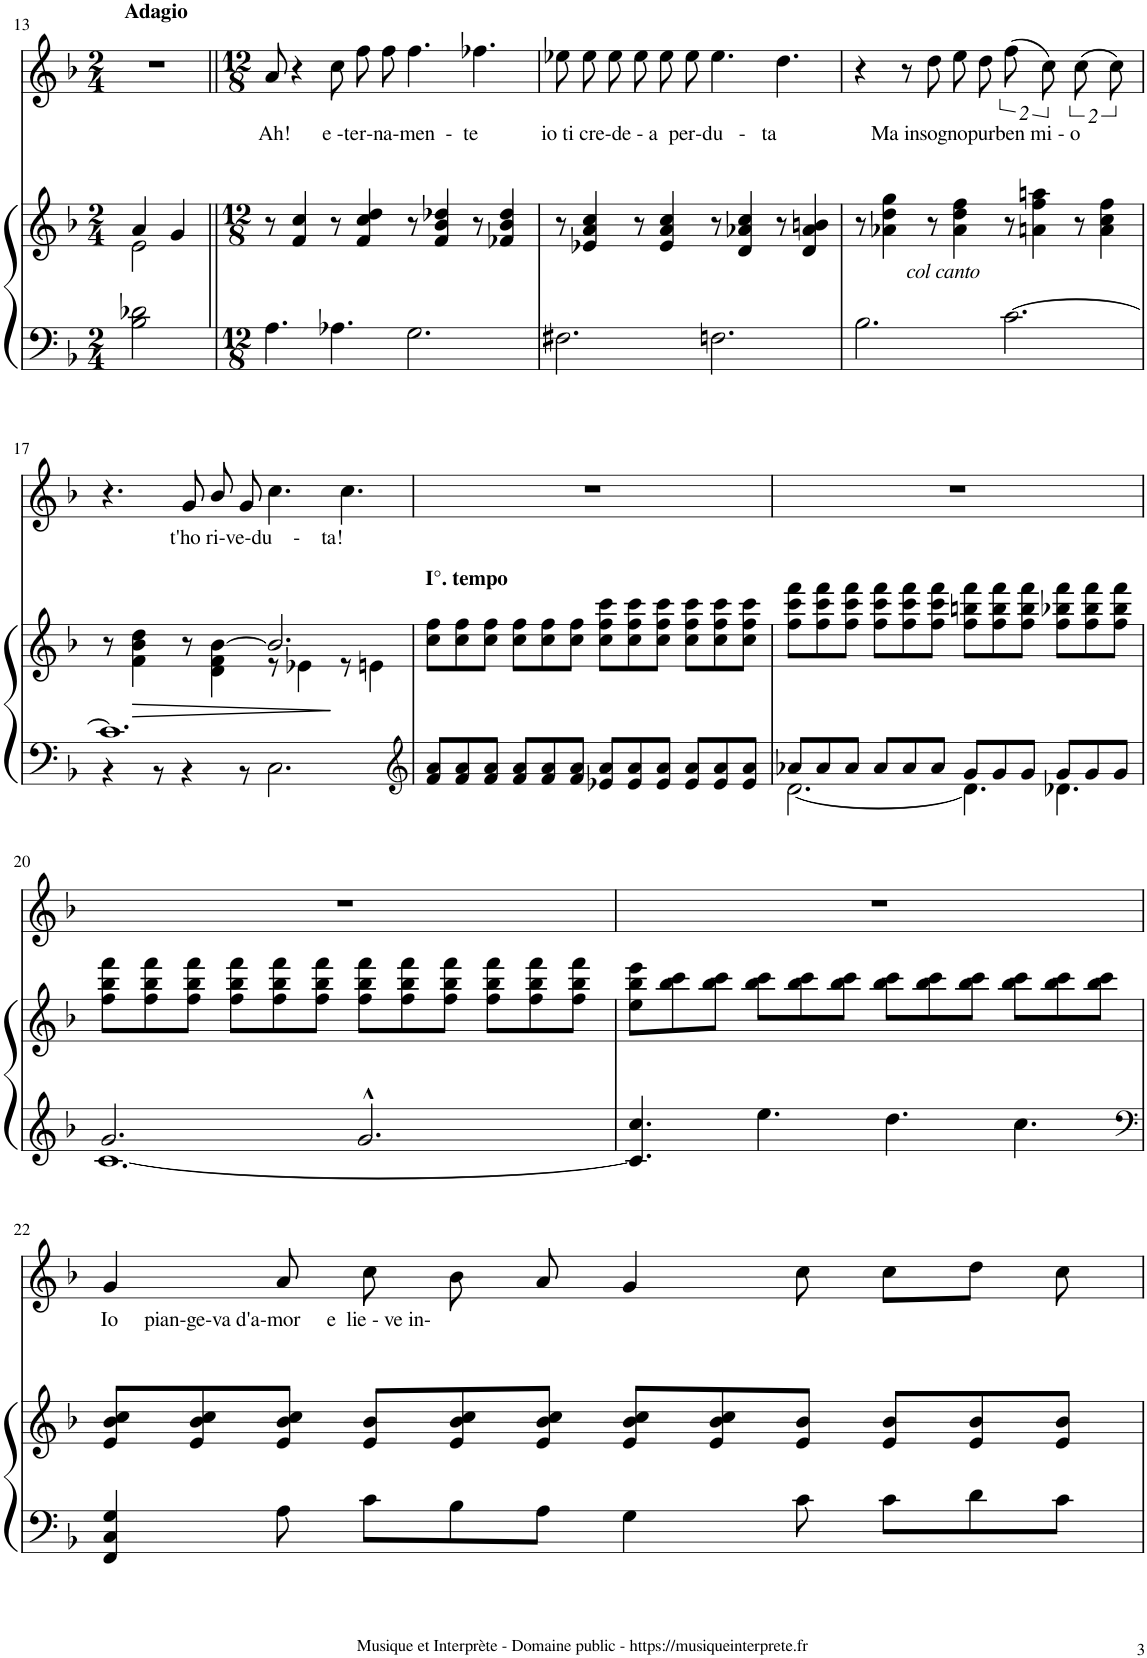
**kern	**kern	**dynam	**kern
*part2	*part2	*part2	*part1
*staff3	*staff2	*staff2/3	*staff1
*I"Piano	*	*	*I"Voice
*I'Pno	*	*	*
!!LO:PB:g=z
*clefF4	*clefG2	*	*clefG2
*k[b-]	*k[b-]	*	*k[b-]
*M2/4	*M2/4	*	*M2/4
=13	=13	=13	=13
*	*^	*	*
!	!	!	!	!LO:TX:a:B:t=Adagio
2B-\ 2d-X\	4a/	2e\	.	2r
.	4g/	.	.	.
*	*v	*v	*	*
=14||	=14||	=14||	=14||
*M12/8	*M12/8	*	*M12/8
!	!LO:TX:a:t=Ah!      e -ter-na-men  -  te            io ti cre-de - a  per-du   -   ta                  Ma insognopurben mi - o	!	!
4.A\	8r	.	8a/
.	4f/ 4cc/	.	4r
4.A-X\	8r	.	8cc\
.	4f/ 4cc/ 4dd/	.	8ff\
.	.	.	8ff\
2.G\	8r	.	4.ff\
.	4f/ 4b-/ 4dd-X/	.	.
.	8r	.	4.ff-X\
.	4f-X/ 4b-/ 4dd-/	.	.
=15	=15	=15	=15
2.F#X\	8r	.	8ee-X\
.	4e-X/ 4a/ 4cc/	.	8ee-\
.	.	.	8ee-\
.	8r	.	8ee-\
.	4e-/ 4a/ 4cc/	.	8ee-\
.	.	.	8ee-\
2.Fn\	8r	.	4.ee-\
.	4d/ 4a-X/ 4cc/	.	.
.	8r	.	4.dd\
.	4d/ 4a-/ 4bn/	.	.
=16	=16	=16	=16
!LO:TX:a:i:t=col canto	!	!	!
2.B-\	8r	.	4r
.	4a-X\ 4dd\ 4gg\	.	.
.	.	.	8r
.	8r	.	8dd\
.	4a-\ 4dd\ 4ff\	.	8ee\
.	.	.	8dd\
[2.c\	8r	.	(16%3ff\
.	4an\ 4ff\ 4aan\	.	.
.	.	.	16%3cc\)
.	8r	.	(16%3cc\
.	4a\ 4cc\ 4ff\	.	.
.	.	.	16%3cc\)
!!LO:LB:g=z
=17	=17	=17	=17
*^	*^	*	*
1.c]	4r	8r	2.ryy	.	4.r
!	!	!LO:TX:a:t=t'ho ri-ve-du    -    ta!	!	!	!
!	!	!	!	!LO:HP:b	!
.	.	4f\ 4b-\ 4dd\	.	>	.
.	8r	.	.	.	.
.	4r	8r	.	.	8g/
.	.	4d\ 4f\ [4b-\	.	.	8b-/
.	8r	.	.	.	8g/
.	2.C\	2.b-/]	8r	.	4.cc\
.	.	.	4e-X\	.	.
.	.	.	8r	]	4.cc\
.	.	.	4en\	.	.
*v	*v	*	*	*	*
*	*v	*v	*	*
=18	=18	=18	=18
*clefG2	*	*	*
*	*^	*	*
!	!LO:TX:a:B:t=I°. tempo	!	!	!
*	*v	*v	*	*
8f/ 8a/L	8cc\ 8ff\L	.	1.r
8f/ 8a/	8cc\ 8ff\	.	.
8f/ 8a/J	8cc\ 8ff\J	.	.
8f/ 8a/L	8cc\ 8ff\L	.	.
8f/ 8a/	8cc\ 8ff\	.	.
8f/ 8a/J	8cc\ 8ff\J	.	.
8e-X/ 8a/L	8cc\ 8ff\ 8ccc\L	.	.
8e-/ 8a/	8cc\ 8ff\ 8ccc\	.	.
8e-/ 8a/J	8cc\ 8ff\ 8ccc\J	.	.
8e-/ 8a/L	8cc\ 8ff\ 8ccc\L	.	.
8e-/ 8a/	8cc\ 8ff\ 8ccc\	.	.
8e-/ 8a/J	8cc\ 8ff\ 8ccc\J	.	.
=19	=19	=19	=19
*^	*	*	*
8a-X/L	[2.d\	8ff\ 8ccc\ 8fff\L	.	1.r
8a-/	.	8ff\ 8ccc\ 8fff\	.	.
8a-/J	.	8ff\ 8ccc\ 8fff\J	.	.
8a-/L	.	8ff\ 8ccc\ 8fff\L	.	.
8a-/	.	8ff\ 8ccc\ 8fff\	.	.
8a-/J	.	8ff\ 8ccc\ 8fff\J	.	.
8g/L	4.d\]	8ff\ 8bbn\ 8fff\L	.	.
8g/	.	8ff\ 8bb\ 8fff\	.	.
8g/J	.	8ff\ 8bb\ 8fff\J	.	.
8g/L	4.d-X\	8ff\ 8bb-X\ 8fff\L	.	.
8g/	.	8ff\ 8bb-\ 8fff\	.	.
8g/J	.	8ff\ 8bb-\ 8fff\J	.	.
!!LO:LB:g=z
=20	=20	=20	=20	=20
2.g/	[1.c	8ff\ 8bb-\ 8fff\L	.	1.r
.	.	8ff\ 8bb-\ 8fff\	.	.
.	.	8ff\ 8bb-\ 8fff\J	.	.
.	.	8ff\ 8bb-\ 8fff\L	.	.
.	.	8ff\ 8bb-\ 8fff\	.	.
.	.	8ff\ 8bb-\ 8fff\J	.	.
2.g^^/	.	8ff\ 8bb-\ 8fff\L	.	.
.	.	8ff\ 8bb-\ 8fff\	.	.
.	.	8ff\ 8bb-\ 8fff\J	.	.
.	.	8ff\ 8bb-\ 8fff\L	.	.
.	.	8ff\ 8bb-\ 8fff\	.	.
.	.	8ff\ 8bb-\ 8fff\J	.	.
*v	*v	*	*	*
=21	=21	=21	=21
4.c/] 4.cc/	8ee\ 8bb-\ 8eee\L	.	1.r
.	8bb-\ 8ccc\	.	.
.	8bb-\ 8ccc\J	.	.
4.ee\	8bb-\ 8ccc\L	.	.
.	8bb-\ 8ccc\	.	.
.	8bb-\ 8ccc\J	.	.
4.dd\	8bb-\ 8ccc\L	.	.
.	8bb-\ 8ccc\	.	.
.	8bb-\ 8ccc\J	.	.
4.cc\	8bb-\ 8ccc\L	.	.
.	8bb-\ 8ccc\	.	.
.	8bb-\ 8ccc\J	.	.
!!LO:LB:g=z
=22	=22	=22	=22
*clefF4	*	*	*
!	!LO:TX:a:t=Io     pian-ge-va d'a-mor     e  lie - ve in-	!	!
4FF/ 4C/ 4G/	8e/ 8b-/ 8cc/L	.	4g/
.	8e/ 8b-/ 8cc/	.	.
8A\	8e/ 8b-/ 8cc/J	.	8a/
8c\L	8e/ 8b-/L	.	8cc\
8B-\	8e/ 8b-/ 8cc/	.	8b-\
8A\J	8e/ 8b-/ 8cc/J	.	8a/
4G\	8e/ 8b-/ 8cc/L	.	4g/
.	8e/ 8b-/ 8cc/	.	.
8c\	8e/ 8b-/J	.	8cc\
8c\L	8e/ 8b-/L	.	8cc\L
8d\	8e/ 8b-/	.	8dd\J
8c\J	8e/ 8b-/J	.	8cc\
=	=	=	=
*-	*-	*-	*-
